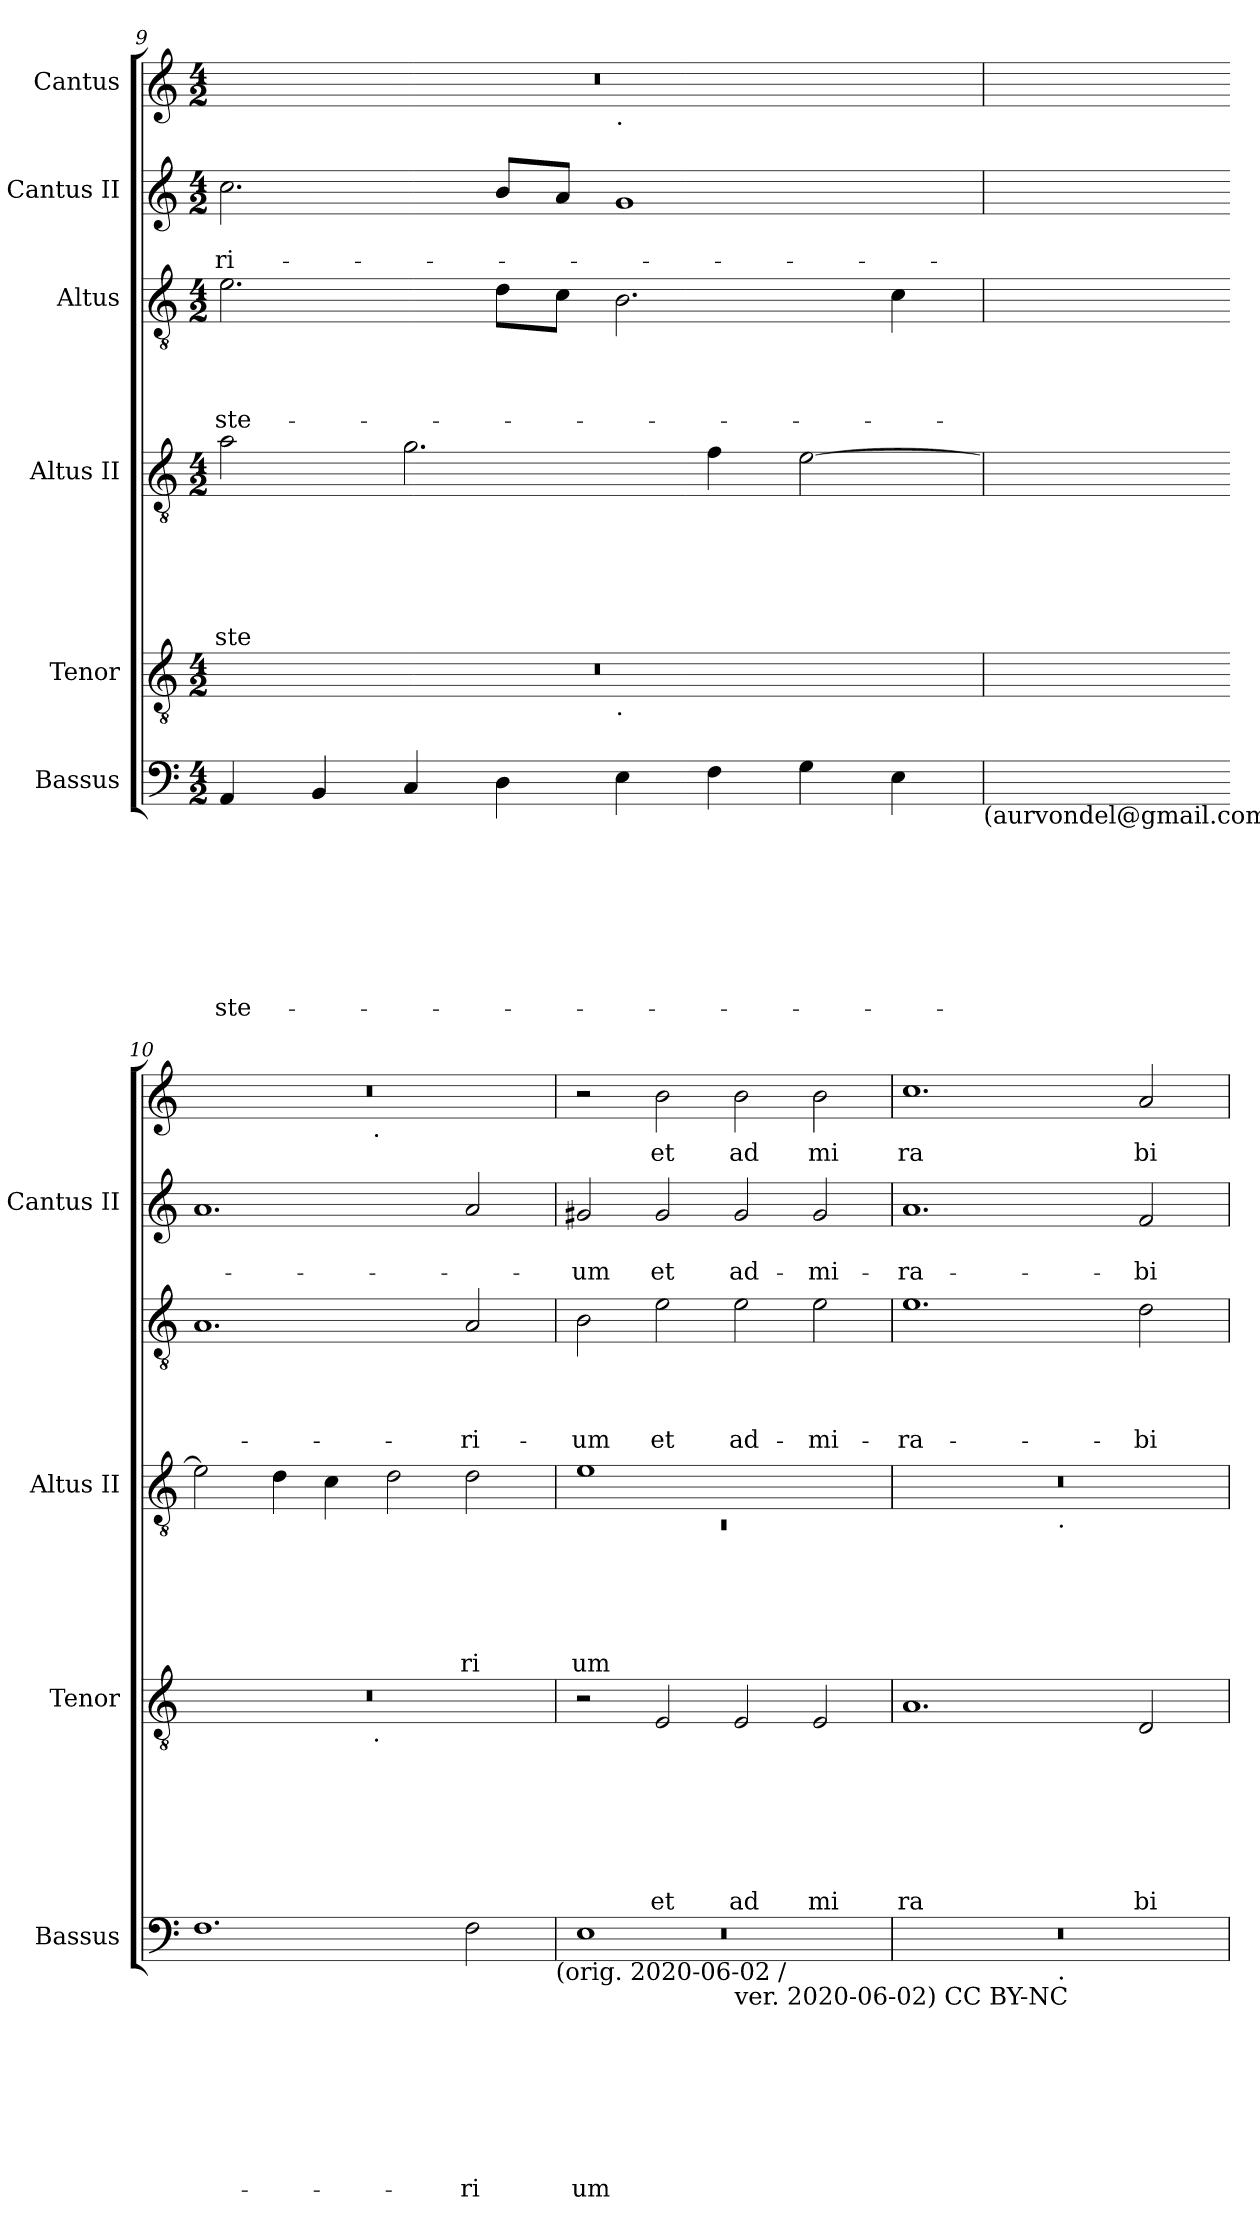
**kern	**text	**text	**text	**text	**text	**text	**text	**text	**kern	**text	**text	**text	**text	**text	**text	**text	**kern	**text	**text	**text	**text	**text	**text	**kern	**text	**text	**text	**text	**kern	**text	**text	**kern	**text
*part6	*part6	*part6	*part6	*part6	*part6	*part6	*part6	*part6	*part5	*part5	*part5	*part5	*part5	*part5	*part5	*part5	*part4	*part4	*part4	*part4	*part4	*part4	*part4	*part3	*part3	*part3	*part3	*part3	*part2	*part2	*part2	*part1	*part1
*staff6	*staff6	*staff6	*staff6	*staff6	*staff6	*staff6	*staff6	*staff6	*staff5	*staff5	*staff5	*staff5	*staff5	*staff5	*staff5	*staff5	*staff4	*staff4	*staff4	*staff4	*staff4	*staff4	*staff4	*staff3	*staff3	*staff3	*staff3	*staff3	*staff2	*staff2	*staff2	*staff1	*staff1
*I"Bassus	*	*	*	*	*	*	*	*	*I"Tenor	*	*	*	*	*	*	*	*I"Altus II	*	*	*	*	*	*	*I"Altus	*	*	*	*	*I"Cantus II	*	*	*I"Cantus	*
*I'Bassus	*	*	*	*	*	*	*	*	*I'Tenor	*	*	*	*	*	*	*	*I'Altus II	*	*	*	*	*	*	*	*	*	*	*	*I'Cantus II	*	*	*	*
*clefF4	*	*	*	*	*	*	*	*	*clefGv2	*	*	*	*	*	*	*	*clefGv2	*	*	*	*	*	*	*clefGv2	*	*	*	*	*clefG2	*	*	*clefG2	*
*k[]	*	*	*	*	*	*	*	*	*k[]	*	*	*	*	*	*	*	*k[]	*	*	*	*	*	*	*k[]	*	*	*	*	*k[]	*	*	*k[]	*
*C:	*	*	*	*	*	*	*	*	*C:	*	*	*	*	*	*	*	*C:	*	*	*	*	*	*	*C:	*	*	*	*	*C:	*	*	*C:	*
*M4/2	*	*	*	*	*	*	*	*	*M4/2	*	*	*	*	*	*	*	*M4/2	*	*	*	*	*	*	*M4/2	*	*	*	*	*M4/2	*	*	*M4/2	*
=9	=9	=9	=9	=9	=9	=9	=9	=9	=9	=9	=9	=9	=9	=9	=9	=9	=9	=9	=9	=9	=9	=9	=9	=9	=9	=9	=9	=9	=9	=9	=9	=9	=9
!	!	!	!	!	!	!	!	!LO:LY:b	!	!	!	!	!	!	!	!	!	!	!	!	!	!	!LO:LY:b	!	!	!	!	!LO:LY:b	!	!	!LO:LY:b	!	!
*	*	*	*	*	*	*	*	*	*^	*	*	*	*	*	*	*	*	*	*	*	*	*	*	*	*	*	*	*	*	*	*	*^	*
4AA/	.	.	.	.	.	.	.	-ste-	0r	1ryy	.	.	.	.	.	.	.	2a\	.	.	.	.	.	ste	2.e\	.	.	.	-ste-	2.cc\	.	-ri-	0r	1ryy	.
4BB/	.	.	.	.	.	.	.	.	.	.	.	.	.	.	.	.	.	.	.	.	.	.	.	.	.	.	.	.	.	.	.	.	.	.	.
4C/	.	.	.	.	.	.	.	.	.	.	.	.	.	.	.	.	.	2.g\	.	.	.	.	.	.	.	.	.	.	.	.	.	.	.	.	.
4D\	.	.	.	.	.	.	.	.	.	.	.	.	.	.	.	.	.	.	.	.	.	.	.	.	8d\L	.	.	.	.	8b/L	.	.	.	.	.
.	.	.	.	.	.	.	.	.	.	.	.	.	.	.	.	.	.	.	.	.	.	.	.	.	8c\J	.	.	.	.	8a/J	.	.	.	.	.
!	!	!	!	!	!	!	!	!	!	!	!	!	!	!	!	!	!	!	!	!	!	!	!	!	!	!	!	!	!	!	!	!	!	!LO:TX:b:t=.	!
!	!	!	!	!	!	!	!	!	!	!LO:TX:b:t=.	!	!	!	!	!	!	!	!	!	!	!	!	!	!	!	!	!	!	!	!	!	!	!	!	!
4E\	.	.	.	.	.	.	.	.	.	1ryy	.	.	.	.	.	.	.	.	.	.	.	.	.	.	2.B\	.	.	.	.	1g	.	.	.	1ryy	.
4F\	.	.	.	.	.	.	.	.	.	.	.	.	.	.	.	.	.	4f\	.	.	.	.	.	.	.	.	.	.	.	.	.	.	.	.	.
4G\	.	.	.	.	.	.	.	.	.	.	.	.	.	.	.	.	.	[>2e\	.	.	.	.	.	.	.	.	.	.	.	.	.	.	.	.	.
4E\	.	.	.	.	.	.	.	.	.	.	.	.	.	.	.	.	.	.	.	.	.	.	.	.	4c\	.	.	.	.	.	.	.	.	.	.
!LO:TX:b:t=(aurvondel@gmail.com)	!	!	!	!	!	!	!	!	!	!	!	!	!	!	!	!	!	!	!	!	!	!	!	!	!	!	!	!	!	!	!	!	!	!	!
=10	=10	=10	=10	=10	=10	=10	=10	=10	=10	=10	=10	=10	=10	=10	=10	=10	=10	=10	=10	=10	=10	=10	=10	=10	=10	=10	=10	=10	=10	=10	=10	=10	=10	=10	=10
1.F	.	.	.	.	.	.	.	.	0r	2ryy	.	.	.	.	.	.	.	2e\]	.	.	.	.	.	.	1.A	.	.	.	.	1.a	.	.	0r	2ryy	.
.	.	.	.	.	.	.	.	.	.	4...ryy	.	.	.	.	.	.	.	4d\	.	.	.	.	.	.	.	.	.	.	.	.	.	.	.	4...ryy	.
.	.	.	.	.	.	.	.	.	.	.	.	.	.	.	.	.	.	4c\	.	.	.	.	.	.	.	.	.	.	.	.	.	.	.	.	.
!	!	!	!	!	!	!	!	!	!	!	!	!	!	!	!	!	!	!	!	!	!	!	!	!	!	!	!	!	!	!	!	!	!	!LO:TX:b:t=.	!
!	!	!	!	!	!	!	!	!	!	!LO:TX:b:t=.	!	!	!	!	!	!	!	!	!	!	!	!	!	!	!	!	!	!	!	!	!	!	!	!	!
.	.	.	.	.	.	.	.	.	.	1ryy	.	.	.	.	.	.	.	.	.	.	.	.	.	.	.	.	.	.	.	.	.	.	.	1ryy	.
.	.	.	.	.	.	.	.	.	.	.	.	.	.	.	.	.	.	2d\	.	.	.	.	.	.	.	.	.	.	.	.	.	.	.	.	.
!	!	!	!	!	!	!	!	!LO:LY:b	!	!	!	!	!	!	!	!	!	!	!	!	!	!	!	!LO:LY:b	!	!	!	!	!LO:LY:b	!	!	!	!	!	!
2F\	.	.	.	.	.	.	.	-ri-	.	.	.	.	.	.	.	.	.	2d\	.	.	.	.	.	ri	2A/	.	.	.	-ri-	2a/	.	.	.	.	.
.	.	.	.	.	.	.	.	.	.	32ryy	.	.	.	.	.	.	.	.	.	.	.	.	.	.	.	.	.	.	.	.	.	.	.	32ryy	.
!LO:TX:b:t=(orig. 2020-06-02 /	!	!	!	!	!	!	!	!	!	!	!	!	!	!	!	!	!	!	!	!	!	!	!	!	!	!	!	!	!	!	!	!	!	!	!
=11	=11	=11	=11	=11	=11	=11	=11	=11	=11	=11	=11	=11	=11	=11	=11	=11	=11	=11	=11	=11	=11	=11	=11	=11	=11	=11	=11	=11	=11	=11	=11	=11	=11	=11	=11
*^	*	*	*	*	*	*	*	*	*	*	*	*	*	*	*	*	*	*^	*	*	*	*	*	*	*	*	*	*	*	*	*	*	*	*	*
*	*^	*	*	*	*	*	*	*	*	*	*	*	*	*	*	*	*	*	*	*	*	*	*	*	*	*	*	*	*	*	*	*	*	*	*	*	*
!	!	!LO:N:vis=1	!	!	!	!	!	!	!	!LO:LY:b	!	!	!	!	!	!	!	!	!	!	!LO:N:vis=1	!	!	!	!	!	!LO:LY:b	!	!	!	!	!LO:LY:b	!	!	!LO:LY:b	!	!	!
*	*	*	*	*	*	*	*	*	*	*	*v	*v	*	*	*	*	*	*	*	*	*	*	*	*	*	*	*	*	*	*	*	*	*	*	*	*v	*v	*
0ryy	1E	0r	.	.	.	.	.	.	.	-um	2r	.	.	.	.	.	.	.	1e	0rC	.	.	.	.	.	um	2B\	.	.	.	-um	2g#X/	.	-um	2r	.
!	!	!	!	!	!	!	!	!	!	!	!	!	!	!	!	!	!	!LO:LY:b	!	!	!	!	!	!	!	!	!	!	!	!	!LO:LY:b	!	!	!LO:LY:b	!	!LO:LY:b
.	.	.	.	.	.	.	.	.	.	.	2E/	.	.	.	.	.	.	et	.	.	.	.	.	.	.	.	2e\	.	.	.	et	2g#/	.	et	2b\	et
!	!LO:TX:b:t=ver. 2020-06-02) CC BY-NC	!	!	!	!	!	!	!	!	!	!	!	!	!	!	!	!	!	!	!	!	!	!	!	!	!	!	!	!	!	!	!	!	!	!	!
!	!	!	!	!	!	!	!	!	!	!	!	!	!	!	!	!	!	!LO:LY:b	!	!	!	!	!	!	!	!	!	!	!	!	!LO:LY:b	!	!	!LO:LY:b	!	!LO:LY:b
.	1ryy	.	.	.	.	.	.	.	.	.	2E/	.	.	.	.	.	.	ad	1ryy	.	.	.	.	.	.	.	2e\	.	.	.	ad-	2g#/	.	ad-	2b\	ad
!	!	!	!	!	!	!	!	!	!	!	!	!	!	!	!	!	!	!LO:LY:b	!	!	!	!	!	!	!	!	!	!	!	!	!LO:LY:b	!	!	!LO:LY:b	!	!LO:LY:b
.	.	.	.	.	.	.	.	.	.	.	2E/	.	.	.	.	.	.	mi	.	.	.	.	.	.	.	.	2e\	.	.	.	-mi-	2g#/	.	-mi-	2b\	mi
*v	*v	*v	*	*	*	*	*	*	*	*	*	*	*	*	*	*	*	*	*	*	*	*	*	*	*	*	*	*	*	*	*	*	*	*	*	*
=12	=12	=12	=12	=12	=12	=12	=12	=12	=12	=12	=12	=12	=12	=12	=12	=12	=12	=12	=12	=12	=12	=12	=12	=12	=12	=12	=12	=12	=12	=12	=12	=12	=12	=12
!	!	!	!	!	!	!	!	!	!	!	!	!	!	!	!	!LO:LY:b	!	!	!	!	!	!	!	!	!	!	!	!	!LO:LY:b	!	!	!LO:LY:b	!	!LO:LY:b
*^	*	*	*	*	*	*	*	*	*	*	*	*	*	*	*	*	*	*	*	*	*	*	*	*	*	*	*	*	*	*	*	*	*	*
0r	2ryy	.	.	.	.	.	.	.	.	1.A	.	.	.	.	.	.	ra	0r	2ryy	.	.	.	.	.	.	1.e	.	.	.	-ra-	1.a	.	-ra-	1.cc	ra
.	4...ryy	.	.	.	.	.	.	.	.	.	.	.	.	.	.	.	.	.	4...ryy	.	.	.	.	.	.	.	.	.	.	.	.	.	.	.	.
!	!	!	!	!	!	!	!	!	!	!	!	!	!	!	!	!	!	!	!LO:TX:b:t=.	!	!	!	!	!	!	!	!	!	!	!	!	!	!	!	!
!	!LO:TX:b:t=.	!	!	!	!	!	!	!	!	!	!	!	!	!	!	!	!	!	!	!	!	!	!	!	!	!	!	!	!	!	!	!	!	!	!
.	1ryy	.	.	.	.	.	.	.	.	.	.	.	.	.	.	.	.	.	1ryy	.	.	.	.	.	.	.	.	.	.	.	.	.	.	.	.
!	!	!	!	!	!	!	!	!	!	!	!	!	!	!	!	!	!LO:LY:b	!	!	!	!	!	!	!	!	!	!	!	!	!LO:LY:b	!	!	!LO:LY:b	!	!LO:LY:b
.	.	.	.	.	.	.	.	.	.	2D/	.	.	.	.	.	.	bi	.	.	.	.	.	.	.	.	2d\	.	.	.	-bi-	2f/	.	-bi-	2a/	bi
.	32ryy	.	.	.	.	.	.	.	.	.	.	.	.	.	.	.	.	.	32ryy	.	.	.	.	.	.	.	.	.	.	.	.	.	.	.	.
*v	*v	*	*	*	*	*	*	*	*	*	*	*	*	*	*	*	*	*v	*v	*	*	*	*	*	*	*	*	*	*	*	*	*	*	*	*
=	=	=	=	=	=	=	=	=	=	=	=	=	=	=	=	=	=	=	=	=	=	=	=	=	=	=	=	=	=	=	=	=	=
*-	*-	*-	*-	*-	*-	*-	*-	*-	*-	*-	*-	*-	*-	*-	*-	*-	*-	*-	*-	*-	*-	*-	*-	*-	*-	*-	*-	*-	*-	*-	*-	*-	*-
